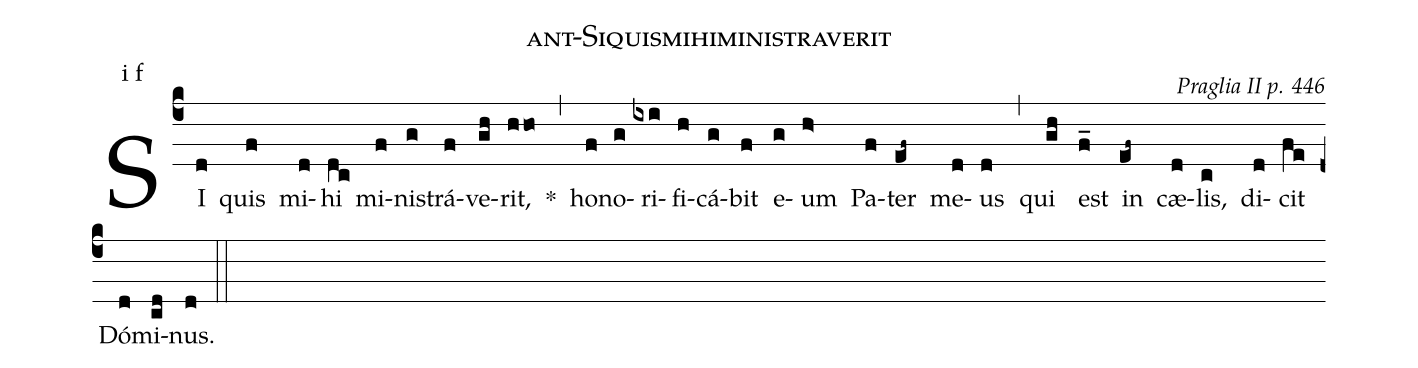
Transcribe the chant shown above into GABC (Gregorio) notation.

name: ant-Siquismihiministraverit;
commentary: Praglia II p. 446;
annotation: i f;
%%
(c4) SI(d) quis(f) mi(d)hi(dc) mi(f)ni(g)strá(f)ve(gh)rit,(hho) *(,) ho(f)no(g)ri(ixi)fi(h)cá(g)bit(f) e(g)um(h>) Pa(f)ter(ef~) me(d)us(d) (,) qui(gh) est(f_) in(ef~) cæ(d)lis,(c) di(d)cit(fe) Dó(d)mi(cd)nus.(d) (::)
